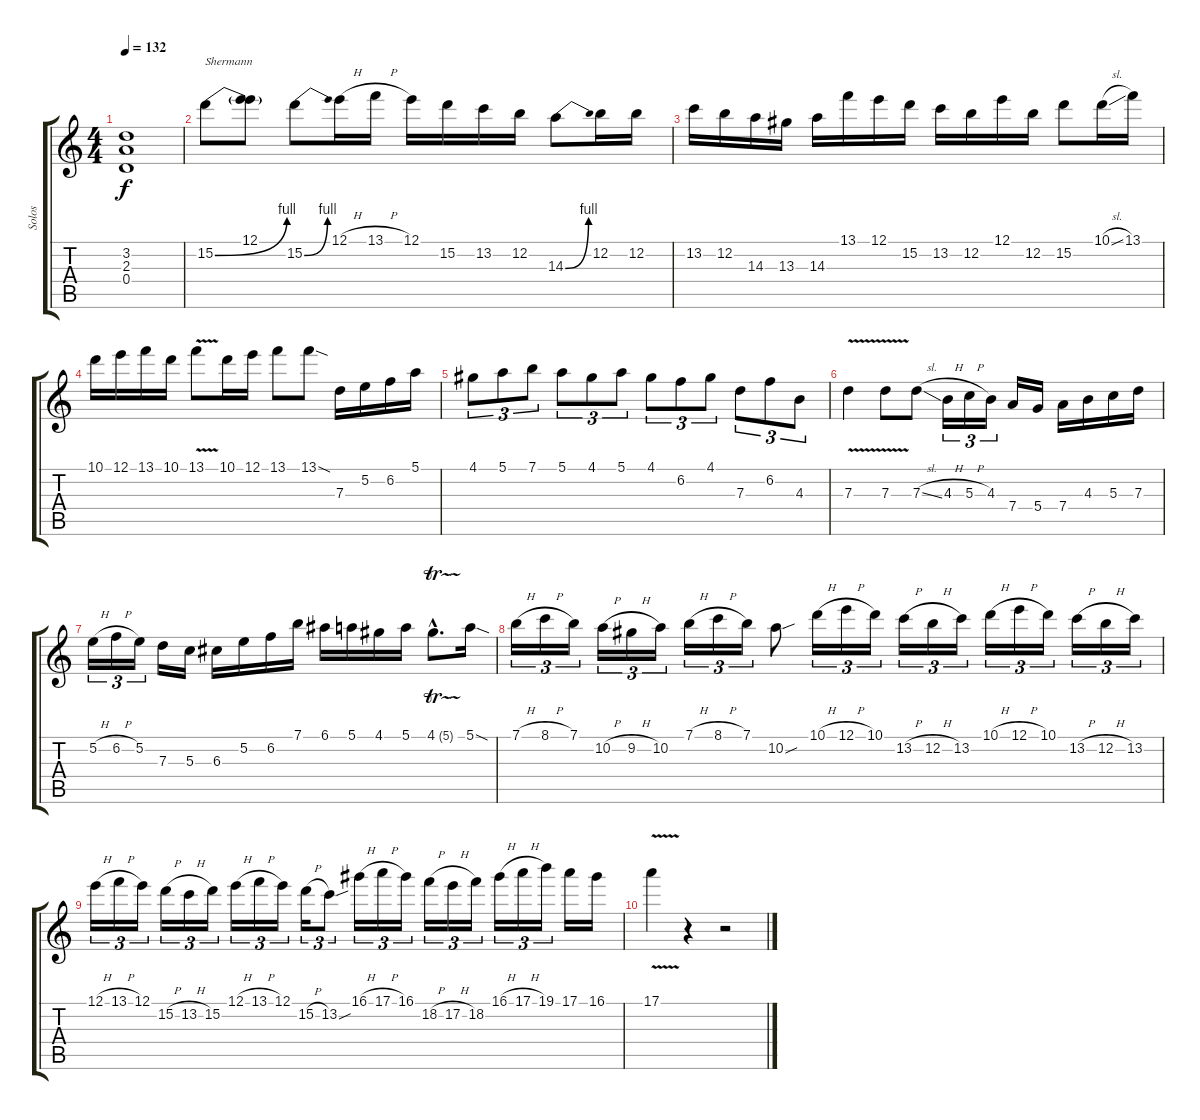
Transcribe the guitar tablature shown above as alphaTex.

\track ("Solos" "Solos") {instrument distortionguitar}
\staff {score tabs}
\tuning (E4 B3 G3 D3 A2 E2) {hide}
\ts (4 4)
\tempo 132
\clef g2
\ks c
(3.2{t} 2.3{t} 0.4{t}).1{dy f} |
15.2{be (bend 0 0 60 4)}.8{txt "Shermann" volume 16} (12.1 15.2{t}).8 15.2{be (bend 0 0 60 4)}.8 12.1{h}.16 13.1{h}.16 12.1.16 15.2.16 13.2.16 12.2.16 14.3{be (bend 0 0 60 4)}.8 12.2.16 12.2.16 |
13.2.16 12.2.16 14.3.16 13.3.16 14.3.16 13.1.16 12.1.16 15.2.16 13.2.16 12.2.16 12.1.16 12.2.16 15.2.8 10.1{sl}.16 13.1.16 |
10.1.16 12.1.16 13.1.16 10.1.16 13.1{v}.8 10.1.16 12.1.16 13.1.8 13.1{sod}.8 7.3.16 5.2.16 6.2.16 5.1.16 |
4.1.8{tu (3 2)} 5.1.8{tu (3 2)} 7.1.8{tu (3 2)} 5.1.8{tu (3 2)} 4.1.8{tu (3 2)} 5.1.8{tu (3 2)} 4.1.8{tu (3 2)} 6.2.8{tu (3 2)} 4.1.8{tu (3 2)} 7.3.8{tu (3 2)} 6.2.8{tu (3 2)} 4.3.8{tu (3 2)} |
7.3{v}.4 7.3{v}.8 7.3{sl}.8 4.3{h}.16{tu (3 2)} 5.3{h}.16{tu (3 2)} 4.3.16{tu (3 2)} 7.4.16 5.4.16 7.4.16 4.3.16 5.3.16 7.3.16 |
5.2{h}.16{tu (3 2)} 6.2{h}.16{tu (3 2)} 5.2.16{tu (3 2)} 7.3.16 5.3.16 6.3.16 5.2.16 6.2.16 7.1.16 6.1.16 5.1.16 4.1.16 5.1.16 4.1{tr (5 32) hac}.8{d} 5.1{sod}.16 |
7.1{h}.16{tu (3 2)} 8.1{h}.16{tu (3 2)} 7.1.16{tu (3 2)} 10.2{h}.16{tu (3 2)} 9.2{h}.16{tu (3 2)} 10.2.16{tu (3 2)} 7.1{h}.16{tu (3 2)} 8.1{h}.16{tu (3 2)} 7.1.16{tu (3 2)} 10.2{sou}.8 10.1{h}.16{tu (3 2)} 12.1{h}.16{tu (3 2)} 10.1.16{tu (3 2)} 13.2{h}.16{tu (3 2)} 12.2{h}.16{tu (3 2)} 13.2.16{tu (3 2)} 10.1{h}.16{tu (3 2)} 12.1{h}.16{tu (3 2)} 10.1.16{tu (3 2)} 13.2{h}.16{tu (3 2)} 12.2{h}.16{tu (3 2)} 13.2.16{tu (3 2)} |
12.1{h}.16{tu (3 2)} 13.1{h}.16{tu (3 2)} 12.1.16{tu (3 2)} 15.2{h}.16{tu (3 2)} 13.2{h}.16{tu (3 2)} 15.2.16{tu (3 2)} 12.1{h}.16{tu (3 2)} 13.1{h}.16{tu (3 2)} 12.1.16{tu (3 2)} 15.2{h}.16{tu (3 2)} 13.2{sou}.8{tu (3 2)} 16.1{h}.16{tu (3 2)} 17.1{h}.16{tu (3 2)} 16.1.16{tu (3 2)} 18.2{h}.16{tu (3 2)} 17.2{h}.16{tu (3 2)} 18.2.16{tu (3 2)} 16.1{h}.16{tu (3 2)} 17.1{h}.16{tu (3 2)} 19.1.16{tu (3 2)} 17.1.16 16.1.16 |
17.1{v}.4 r.4 r.2
